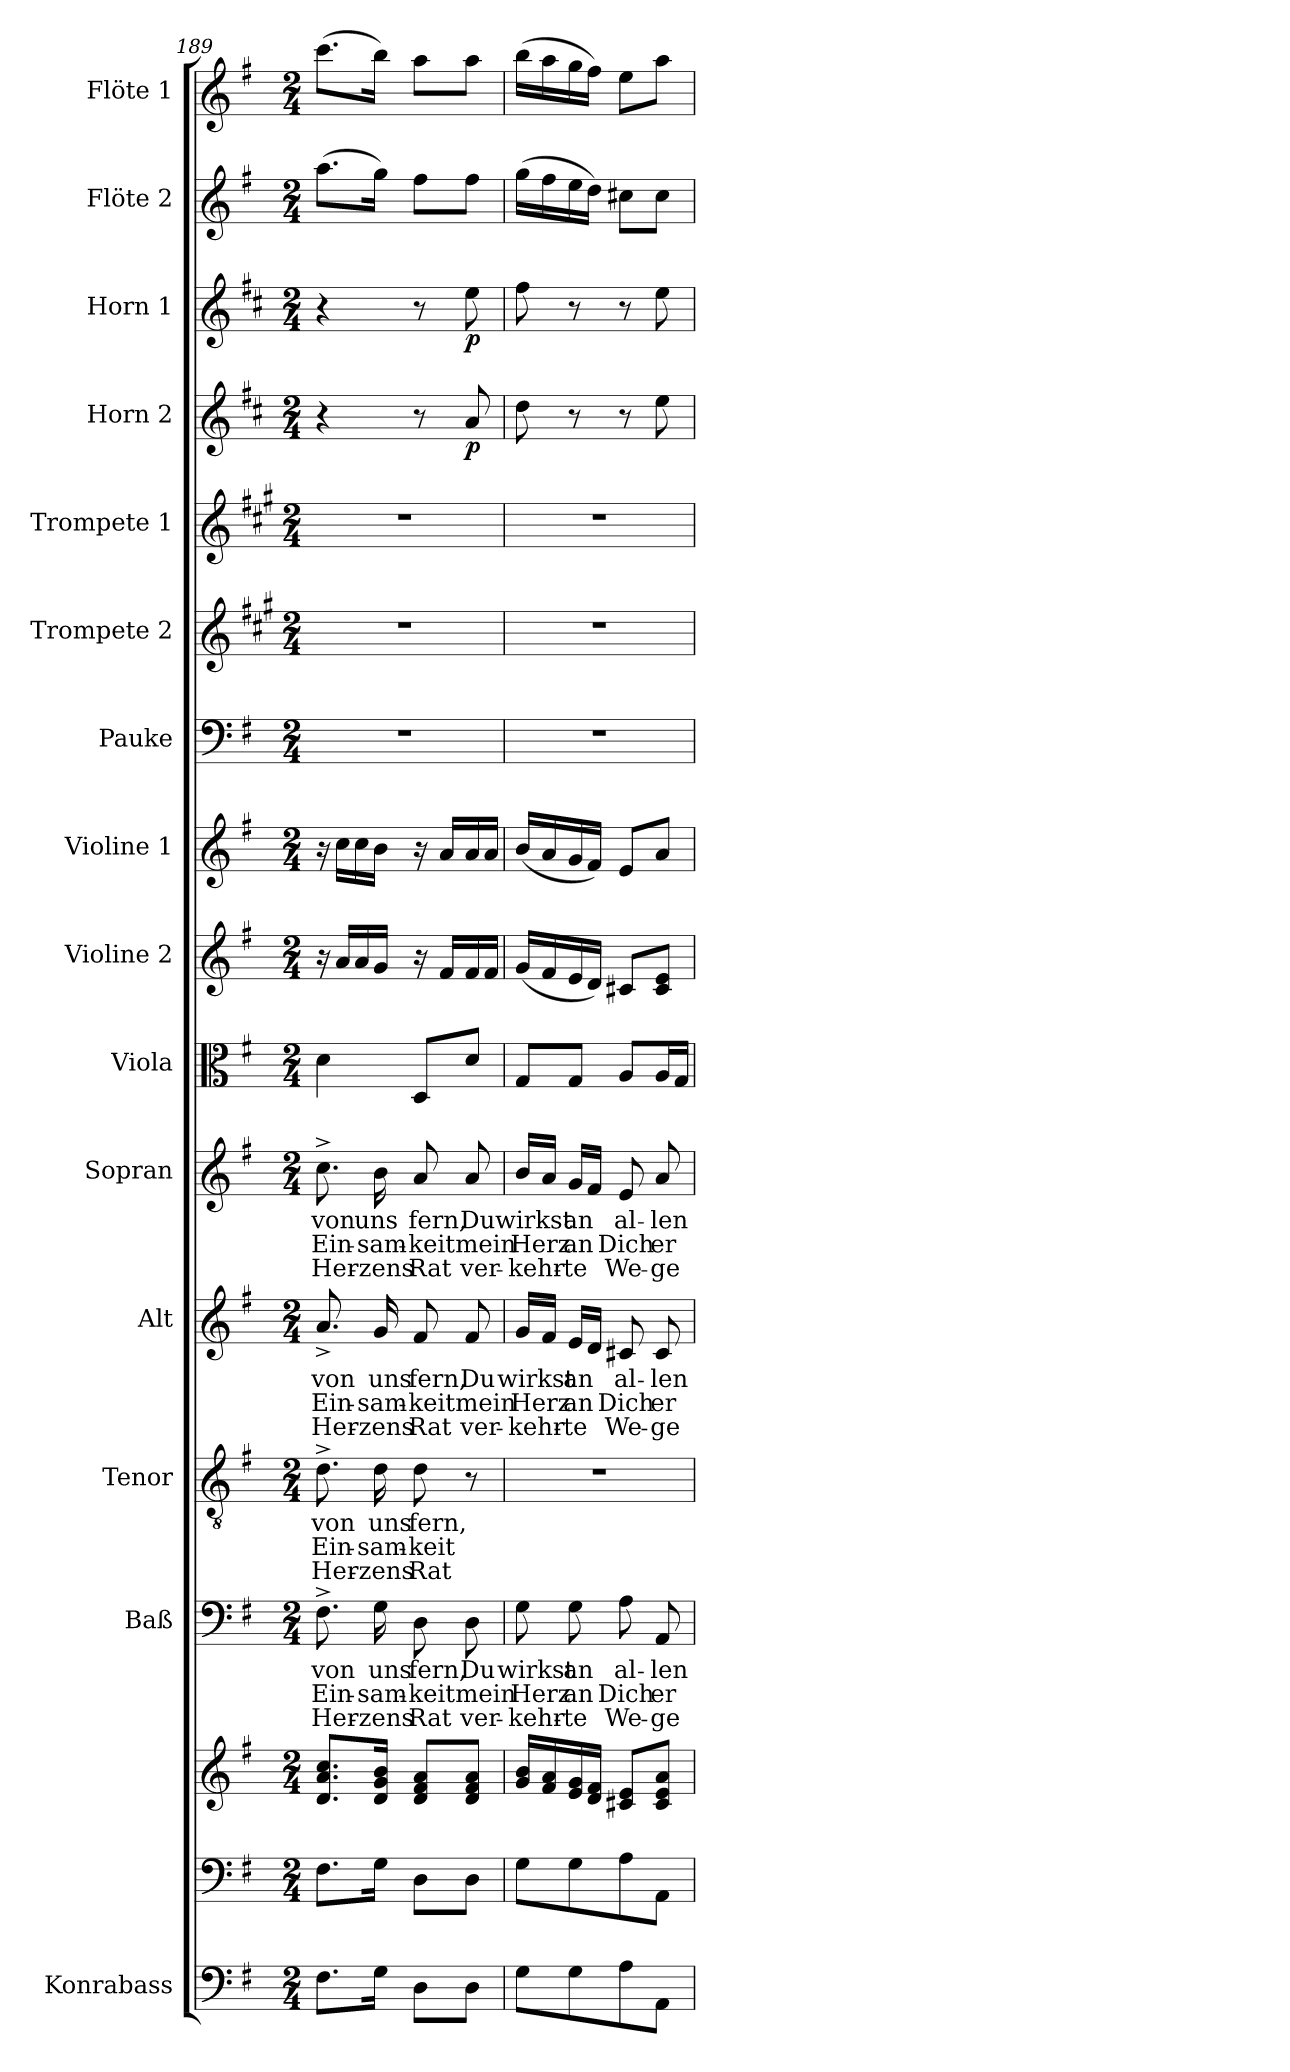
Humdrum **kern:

**kern	**kern	**kern	**kern	**text	**text	**text	**kern	**text	**text	**text	**kern	**text	**text	**text	**kern	**text	**text	**text	**kern	**kern	**kern	**kern	**kern	**kern	**kern	**dynam	**kern	**dynam	**kern	**kern
*part16	*part15	*part15	*part14	*part14	*part14	*part14	*part13	*part13	*part13	*part13	*part12	*part12	*part12	*part12	*part11	*part11	*part11	*part11	*part10	*part9	*part8	*part7	*part6	*part5	*part4	*part4	*part3	*part3	*part2	*part1
*staff17	*staff16	*staff15	*staff14	*staff14	*staff14	*staff14	*staff13	*staff13	*staff13	*staff13	*staff12	*staff12	*staff12	*staff12	*staff11	*staff11	*staff11	*staff11	*staff10	*staff9	*staff8	*staff7	*staff6	*staff5	*staff4	*staff4	*staff3	*staff3	*staff2	*staff1
*I"Konrabass	*	*	*I"Baß	*	*	*	*I"Tenor	*	*	*	*I"Alt	*	*	*	*I"Sopran	*	*	*	*I"Viola	*I"Violine 2	*I"Violine 1	*I"Pauke	*I"Trompete 2	*I"Trompete 1	*I"Horn 2	*	*I"Horn 1	*	*I"Flöte 2	*I"Flöte 1
*I'Kb.	*	*	*I'Baß	*	*	*	*I'Ten	*	*	*	*I'Alt	*	*	*	*I'Sop	*	*	*	*I'Vla.	*I'Vln. 2	*I'Vln. 1	*I'Pk.	*I'Trp. 2	*I'Trp. 1	*I'Hrn. 2	*	*I'Hrn. 1	*	*I'Fl. 2	*I'Fl. 1
!!LO:PB:g=z
*clefF4	*clefF4	*clefG2	*clefF4	*	*	*	*clefGv2	*	*	*	*clefG2	*	*	*	*clefG2	*	*	*	*clefC3	*clefG2	*clefG2	*clefF4	*clefG2	*clefG2	*clefG2	*	*clefG2	*	*clefG2	*clefG2
*ITrd7c12	*	*	*	*	*	*	*	*	*	*	*	*	*	*	*	*	*	*	*	*	*	*	*ITrd1c2	*ITrd1c2	*ITrd4c7	*	*ITrd4c7	*	*	*
*k[f#]	*k[f#]	*k[f#]	*k[f#]	*	*	*	*k[f#]	*	*	*	*k[f#]	*	*	*	*k[f#]	*	*	*	*k[f#]	*k[f#]	*k[f#]	*k[f#]	*k[f#]	*k[f#]	*k[f#]	*	*k[f#]	*	*k[f#]	*k[f#]
*G:	*G:	*G:	*G:	*	*	*	*G:	*	*	*	*G:	*	*	*	*G:	*	*	*	*G:	*G:	*G:	*G:	*G:	*G:	*G:	*	*G:	*	*G:	*G:
*M2/4	*M2/4	*M2/4	*M2/4	*	*	*	*M2/4	*	*	*	*M2/4	*	*	*	*M2/4	*	*	*	*M2/4	*M2/4	*M2/4	*M2/4	*M2/4	*M2/4	*M2/4	*	*M2/4	*	*M2/4	*M2/4
=189	=189	=189	=189	=189	=189	=189	=189	=189	=189	=189	=189	=189	=189	=189	=189	=189	=189	=189	=189	=189	=189	=189	=189	=189	=189	=189	=189	=189	=189	=189
!	!	!	!	!LO:LY:b	!LO:LY:b	!LO:LY:b	!	!LO:LY:b	!LO:LY:b	!LO:LY:b	!	!LO:LY:b	!LO:LY:b	!LO:LY:b	!	!LO:LY:b	!LO:LY:b	!LO:LY:b	!	!	!	!	!	!	!	!	!	!	!	!
8.FF#\L	8.F#\L	8.d/ 8.a/ 8.cc/L	8.F#^>\	von	Ein-	Her-	8.d^>\	von	Ein-	Her-	8.a^</	von	Ein-	Her-	8.cc^>\	von	Ein-	Her-	4d\	16r	16r	2r	2r	2r	4r	.	4r	.	(>8.aa\L	(>8.ccc\L
.	.	.	.	.	.	.	.	.	.	.	.	.	.	.	.	.	.	.	.	16a/LL	16cc\LL	.	.	.	.	.	.	.	.	.
.	.	.	.	.	.	.	.	.	.	.	.	.	.	.	.	.	.	.	.	16a/	16cc\	.	.	.	.	.	.	.	.	.
!	!	!	!	!LO:LY:b	!LO:LY:b	!LO:LY:b	!	!LO:LY:b	!LO:LY:b	!LO:LY:b	!	!LO:LY:b	!LO:LY:b	!LO:LY:b	!	!LO:LY:b	!LO:LY:b	!LO:LY:b	!	!	!	!	!	!	!	!	!	!	!	!
16GG\Jk	16G\Jk	16d/ 16g/ 16b/Jk	16G\	uns	-sam-	-zens	16d\	uns	-sam-	-zens	16g/	uns	-sam-	-zens	16b\	uns	-sam-	-zens	.	16g/JJ	16b\JJ	.	.	.	.	.	.	.	16gg\Jk)	16bb\Jk)
!	!	!	!	!LO:LY:b	!LO:LY:b	!LO:LY:b	!	!LO:LY:b	!LO:LY:b	!LO:LY:b	!	!LO:LY:b	!LO:LY:b	!LO:LY:b	!	!LO:LY:b	!LO:LY:b	!LO:LY:b	!	!	!	!	!	!	!	!	!	!	!	!
8DD\L	8D\L	8d/ 8f#/ 8a/L	8D\	fern,	-keit	Rat	8d\	fern,	-keit	Rat	8f#/	fern,	-keit	Rat	8a/	fern,	-keit	Rat	8D/L	16r	16r	.	.	.	8r	.	8r	.	8ff#\L	8aa\L
.	.	.	.	.	.	.	.	.	.	.	.	.	.	.	.	.	.	.	.	16f#/LL	16a/LL	.	.	.	.	.	.	.	.	.
!	!	!	!	!LO:LY:b	!LO:LY:b	!LO:LY:b	!	!	!	!	!	!LO:LY:b	!LO:LY:b	!LO:LY:b	!	!LO:LY:b	!LO:LY:b	!LO:LY:b	!	!	!	!	!	!	!	!LO:DY:b	!	!LO:DY:b	!	!
8DD\J	8D\J	8d/ 8f#/ 8a/J	8D\	Du	mein	ver-	8r	.	.	.	8f#/	Du	mein	ver-	8a/	Du	mein	ver-	8d/J	16f#/	16a/	.	.	.	8d/	p	8a\	p	8ff#\J	8aa\J
.	.	.	.	.	.	.	.	.	.	.	.	.	.	.	.	.	.	.	.	16f#/JJ	16a/JJ	.	.	.	.	.	.	.	.	.
=190	=190	=190	=190	=190	=190	=190	=190	=190	=190	=190	=190	=190	=190	=190	=190	=190	=190	=190	=190	=190	=190	=190	=190	=190	=190	=190	=190	=190	=190	=190
!	!	!	!	!LO:LY:b	!LO:LY:b	!LO:LY:b	!	!	!	!	!	!LO:LY:b	!LO:LY:b	!LO:LY:b	!	!LO:LY:b	!LO:LY:b	!LO:LY:b	!	!	!	!	!	!	!	!	!	!	!	!
8GG\L	8G\L	16g/ 16b/LL	8G\	wirkst	Herz	-kehr-	2r	.	.	.	16g/LL	wirkst	Herz	-kehr-	16b/LL	wirkst	Herz	-kehr-	8G/L	(<16g/LL	(<16b/LL	2r	2r	2r	8g\	.	8b\	.	(>16gg\LL	(>16bb\LL
.	.	16f#/ 16a/	.	.	.	.	.	.	.	.	16f#/JJ	.	.	.	16a/JJ	.	.	.	.	16f#/	16a/	.	.	.	.	.	.	.	16ff#\	16aa\
!	!	!	!	!LO:LY:b	!LO:LY:b	!LO:LY:b	!	!	!	!	!	!LO:LY:b	!LO:LY:b	!LO:LY:b	!	!LO:LY:b	!LO:LY:b	!LO:LY:b	!	!	!	!	!	!	!	!	!	!	!	!
8GG\	8G\	16e/ 16g/	8G\	an	an	-te	.	.	.	.	16e/LL	an	an	-te	16g/LL	an	an	-te	8G/J	16e/	16g/	.	.	.	8r	.	8r	.	16ee\	16gg\
.	.	16d/ 16f#/JJ	.	.	.	.	.	.	.	.	16d/JJ	.	.	.	16f#/JJ	.	.	.	.	16d/JJ)	16f#/JJ)	.	.	.	.	.	.	.	16dd\JJ)	16ff#\JJ)
!	!	!	!	!LO:LY:b	!LO:LY:b	!LO:LY:b	!	!	!	!	!	!LO:LY:b	!LO:LY:b	!LO:LY:b	!	!LO:LY:b	!LO:LY:b	!LO:LY:b	!	!	!	!	!	!	!	!	!	!	!	!
8AA\	8A\	8c#X/ 8e/L	8A\	al-	Dich	We-	.	.	.	.	8c#X/	al-	Dich	We-	8e/	al-	Dich	We-	8A/L	8c#X/L	8e/L	.	.	.	8r	.	8r	.	8cc#X\L	8ee\L
!	!	!	!	!LO:LY:b	!LO:LY:b	!LO:LY:b	!	!	!	!	!	!LO:LY:b	!LO:LY:b	!LO:LY:b	!	!LO:LY:b	!LO:LY:b	!LO:LY:b	!	!	!	!	!	!	!	!	!	!	!	!
8AAA\J	8AA\J	8c#/ 8e/ 8a/J	8AA/	-len	er-	-ge	.	.	.	.	8c#/	-len	er-	-ge	8a/	-len	er-	-ge	16A/L	8c#/ 8e/J	8a/J	.	.	.	8a\	.	8a\	.	8cc#\J	8aa\J
.	.	.	.	.	.	.	.	.	.	.	.	.	.	.	.	.	.	.	16G/JJ	.	.	.	.	.	.	.	.	.	.	.
=	=	=	=	=	=	=	=	=	=	=	=	=	=	=	=	=	=	=	=	=	=	=	=	=	=	=	=	=	=	=
*-	*-	*-	*-	*-	*-	*-	*-	*-	*-	*-	*-	*-	*-	*-	*-	*-	*-	*-	*-	*-	*-	*-	*-	*-	*-	*-	*-	*-	*-	*-
